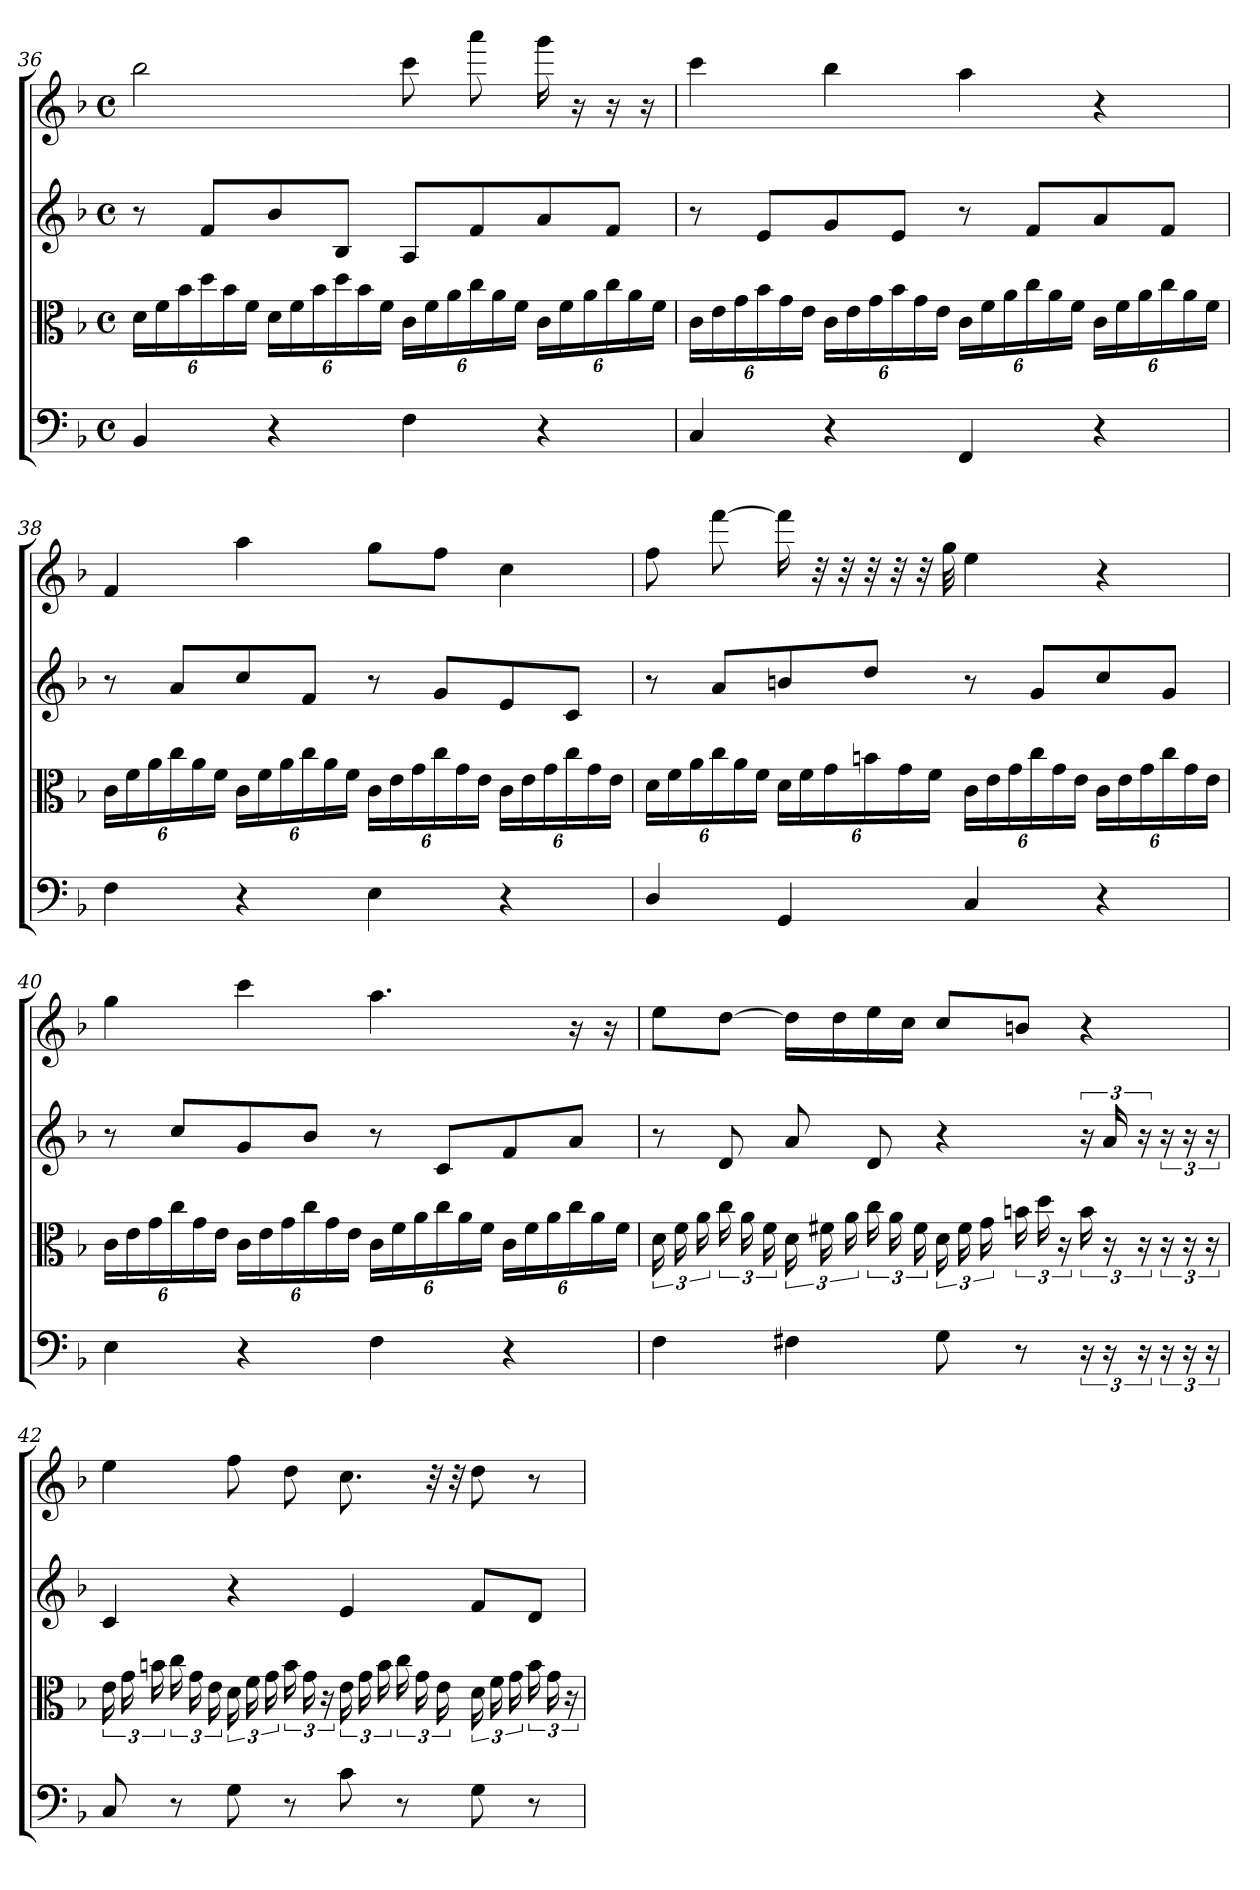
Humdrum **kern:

**kern	**kern	**kern	**kern
*part4	*part3	*part2	*part1
*staff4	*staff3	*staff2	*staff1
*clefF4	*clefC3	*clefG2	*clefG2
*k[b-]	*k[b-]	*k[b-]	*k[b-]
*d:	*d:	*d:	*d:
*M4/4	*M4/4	*M4/4	*M4/4
*met(c)	*met(c)	*met(c)	*met(c)
=36	=36	=36	=36
4BB-/	24d\LL	8r	2bb-\
.	24f\	.	.
.	24b-\	.	.
.	24dd\	8f/L	.
.	24b-\	.	.
.	24f\JJ	.	.
4r	24d\LL	8b-/	.
.	24f\	.	.
.	24b-\	.	.
.	24dd\	8B-/J	.
.	24b-\	.	.
.	24f\JJ	.	.
4F\	24c\LL	8A/L	8ccc\
.	24f\	.	.
.	24a\	.	.
.	24cc\	8f/	8aaa\
.	24a\	.	.
.	24f\JJ	.	.
4r	24c\LL	8a/	16ggg\
.	24f\	.	.
.	.	.	16r
.	24a\	.	.
.	24cc\	8f/J	16r
.	24a\	.	.
.	.	.	16r
.	24f\JJ	.	.
=37	=37	=37	=37
4C/	24c\LL	8r	4ccc\
.	24e\	.	.
.	24g\	.	.
.	24b-\	8e/L	.
.	24g\	.	.
.	24e\JJ	.	.
4r	24c\LL	8g/	4bb-\
.	24e\	.	.
.	24g\	.	.
.	24b-\	8e/J	.
.	24g\	.	.
.	24e\JJ	.	.
4FF/	24c\LL	8r	4aa\
.	24f\	.	.
.	24a\	.	.
.	24cc\	8f/L	.
.	24a\	.	.
.	24f\JJ	.	.
4r	24c\LL	8a/	4r
.	24f\	.	.
.	24a\	.	.
.	24cc\	8f/J	.
.	24a\	.	.
.	24f\JJ	.	.
=38	=38	=38	=38
4F\	24c\LL	8r	4f/
.	24f\	.	.
.	24a\	.	.
.	24cc\	8a/L	.
.	24a\	.	.
.	24f\JJ	.	.
4r	24c\LL	8cc/	4aa\
.	24f\	.	.
.	24a\	.	.
.	24cc\	8f/J	.
.	24a\	.	.
.	24f\JJ	.	.
4E\	24c\LL	8r	8gg\L
.	24e\	.	.
.	24g\	.	.
.	24cc\	8g/L	8ff\J
.	24g\	.	.
.	24e\JJ	.	.
4r	24c\LL	8e/	4cc\
.	24e\	.	.
.	24g\	.	.
.	24cc\	8c/J	.
.	24g\	.	.
.	24e\JJ	.	.
=39	=39	=39	=39
4D/	24d\LL	8r	8ff\
.	24f\	.	.
.	24a\	.	.
.	24cc\	8a/L	[8fff\
.	24a\	.	.
.	24f\JJ	.	.
4GG/	24d\LL	8bn/	16fff\]
.	24f\	.	.
.	.	.	32r
.	24g\	.	.
.	.	.	32r
.	24bn\	8dd/J	32r
.	.	.	32r
.	24g\	.	.
.	.	.	32r
.	24f\JJ	.	.
.	.	.	32gg\
4C/	24c\LL	8r	4ee\
.	24e\	.	.
.	24g\	.	.
.	24cc\	8g/L	.
.	24g\	.	.
.	24e\JJ	.	.
4r	24c\LL	8cc/	4r
.	24e\	.	.
.	24g\	.	.
.	24cc\	8g/J	.
.	24g\	.	.
.	24e\JJ	.	.
=40	=40	=40	=40
4E\	24c\LL	8r	4gg\
.	24e\	.	.
.	24g\	.	.
.	24cc\	8cc/L	.
.	24g\	.	.
.	24e\JJ	.	.
4r	24c\LL	8g/	4ccc\
.	24e\	.	.
.	24g\	.	.
.	24cc\	8b-/J	.
.	24g\	.	.
.	24e\JJ	.	.
4F\	24c\LL	8r	4.aa\
.	24f\	.	.
.	24a\	.	.
.	24cc\	8c/L	.
.	24a\	.	.
.	24f\JJ	.	.
4r	24c\LL	8f/	.
.	24f\	.	.
.	24a\	.	.
.	24cc\	8a/J	16r
.	24a\	.	.
.	.	.	16r
.	24f\JJ	.	.
=41	=41	=41	=41
4F\	24d\	8r	8ee\L
.	24f\	.	.
.	24a\	.	.
.	24cc\	8d/	[8dd\J
.	24a\	.	.
.	24f\	.	.
4F#X\	24d\	8a/	16dd\LL]
.	24f#X\	.	.
.	.	.	16dd\
.	24a\	.	.
.	24cc\	8d/	16ee\
.	24a\	.	.
.	.	.	16cc\JJ
.	24f#\	.	.
8G\	24d\	4r	8cc/L
.	24f#\	.	.
.	24g\	.	.
8r	24bn\	.	8bn/J
.	24dd\	.	.
.	24r	.	.
24r	24b\	24r	4r
24r	24r	24a/	.
24r	24r	24r	.
24r	24r	24r	.
24r	24r	24r	.
24r	24r	24r	.
=42	=42	=42	=42
8C/	24e\	4c/	4ee\
.	24g\	.	.
.	24bn\	.	.
8r	24cc\	.	.
.	24g\	.	.
.	24e\	.	.
8G\	24d\	4r	8ff\
.	24f\	.	.
.	24g\	.	.
8r	24b\	.	8dd\
.	24g\	.	.
.	24r	.	.
8c\	24e\	4e/	8.cc\
.	24g\	.	.
.	24b\	.	.
8r	24cc\	.	.
.	24g\	.	.
.	.	.	32r
.	24e\	.	.
.	.	.	32r
8G\	24d\	8f/L	8dd\
.	24f\	.	.
.	24g\	.	.
8r	24b\	8d/J	8r
.	24g\	.	.
.	24r	.	.
=	=	=	=
*-	*-	*-	*-
